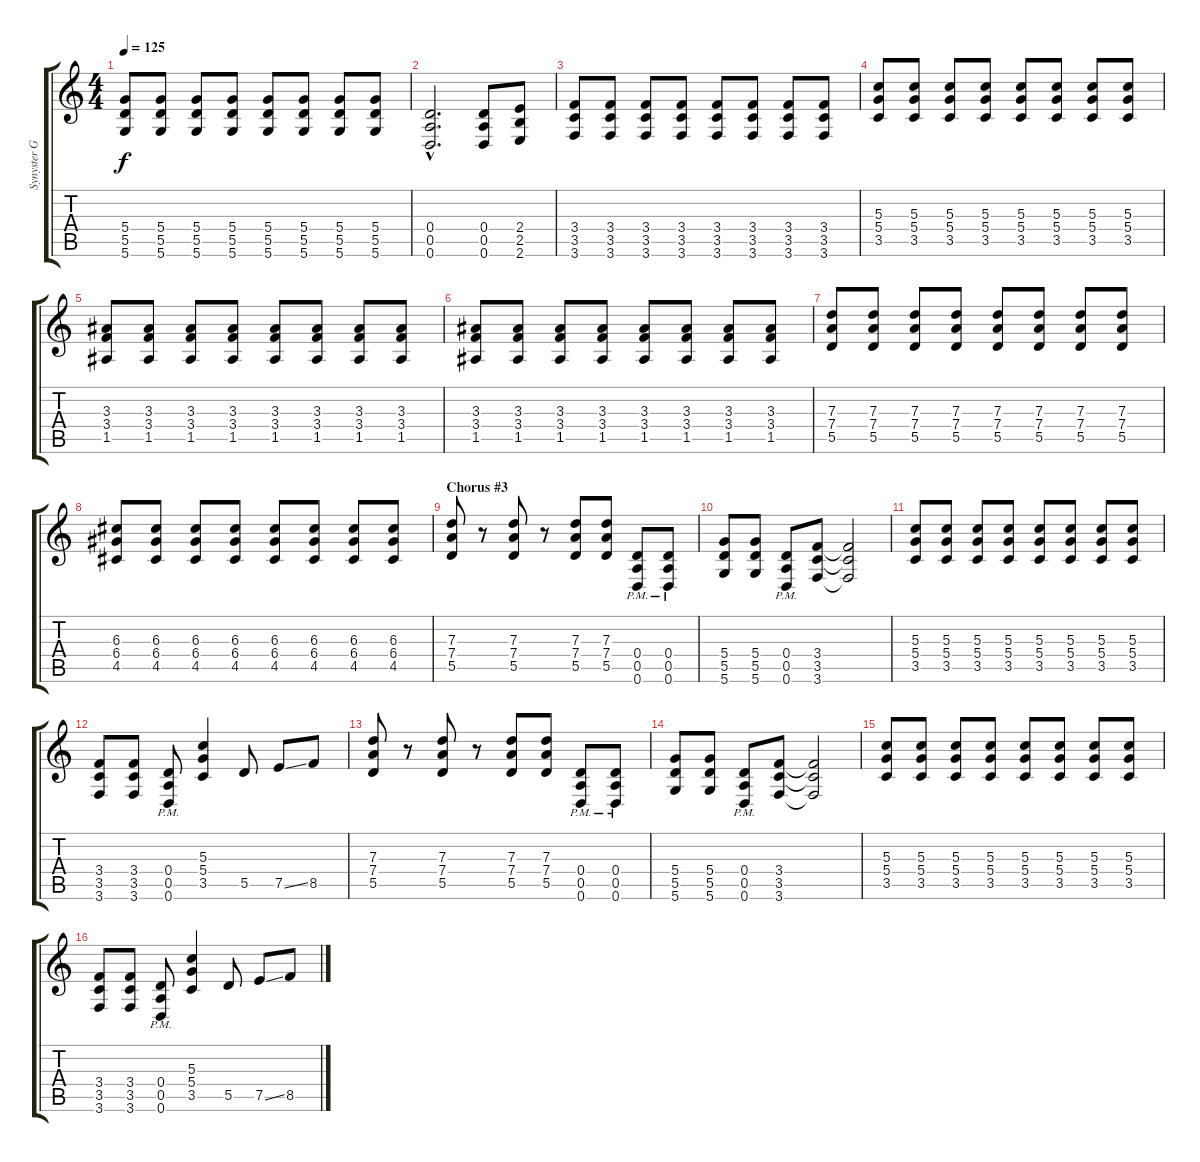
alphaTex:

\track ("Synyster Gates" "Synyster G") {instrument overdrivenguitar}
\staff {score tabs}
\tuning (E4 B3 G3 D3 A2 D2) {hide}
\ts (4 4)
\tempo 125
\clef g2
\ks c
(5.4 5.5 5.6).8{dy f} (5.4 5.5 5.6).8 (5.4 5.5 5.6).8 (5.4 5.5 5.6).8 (5.4 5.5 5.6).8 (5.4 5.5 5.6).8 (5.4 5.5 5.6).8 (5.4 5.5 5.6).8 |
(0.4{hac} 0.5{hac} 0.6{hac}).2{d} (0.4 0.5 0.6).8 (2.4 2.5 2.6).8 |
(3.4 3.5 3.6).8 (3.4 3.5 3.6).8 (3.4 3.5 3.6).8 (3.4 3.5 3.6).8 (3.4 3.5 3.6).8 (3.4 3.5 3.6).8 (3.4 3.5 3.6).8 (3.4 3.5 3.6).8 |
(5.3 5.4 3.5).8 (5.3 5.4 3.5).8 (5.3 5.4 3.5).8 (5.3 5.4 3.5).8 (5.3 5.4 3.5).8 (5.3 5.4 3.5).8 (5.3 5.4 3.5).8 (5.3 5.4 3.5).8 |
(3.3 3.4 1.5).8 (3.3 3.4 1.5).8 (3.3 3.4 1.5).8 (3.3 3.4 1.5).8 (3.3 3.4 1.5).8 (3.3 3.4 1.5).8 (3.3 3.4 1.5).8 (3.3 3.4 1.5).8 |
(3.3 3.4 1.5).8 (3.3 3.4 1.5).8 (3.3 3.4 1.5).8 (3.3 3.4 1.5).8 (3.3 3.4 1.5).8 (3.3 3.4 1.5).8 (3.3 3.4 1.5).8 (3.3 3.4 1.5).8 |
(7.3 7.4 5.5).8 (7.3 7.4 5.5).8 (7.3 7.4 5.5).8 (7.3 7.4 5.5).8 (7.3 7.4 5.5).8 (7.3 7.4 5.5).8 (7.3 7.4 5.5).8 (7.3 7.4 5.5).8 |
(6.3 6.4 4.5).8 (6.3 6.4 4.5).8 (6.3 6.4 4.5).8 (6.3 6.4 4.5).8 (6.3 6.4 4.5).8 (6.3 6.4 4.5).8 (6.3 6.4 4.5).8 (6.3 6.4 4.5).8 |
\section ("" "Chorus #3")
(7.3 7.4 5.5).8 r.8 (7.3 7.4 5.5).8 r.8 (7.3 7.4 5.5).8 (7.3 7.4 5.5).8 (0.4{pm} 0.5{pm} 0.6{pm}).8 (0.4{pm} 0.5{pm} 0.6{pm}).8 |
(5.4 5.5 5.6).8 (5.4 5.5 5.6).8 (0.4{pm} 0.5{pm} 0.6{pm}).8 (3.4 3.5 3.6).8 (3.4{t} 3.5{t} 3.6{t}).2 |
(5.3 5.4 3.5).8 (5.3 5.4 3.5).8 (5.3 5.4 3.5).8 (5.3 5.4 3.5).8 (5.3 5.4 3.5).8 (5.3 5.4 3.5).8 (5.3 5.4 3.5).8 (5.3 5.4 3.5).8 |
(3.4 3.5 3.6).8 (3.4 3.5 3.6).8 (0.4{pm} 0.5{pm} 0.6{pm}).8 (5.3 5.4 3.5).4 5.5.8 7.5{ss}.8 8.5.8 |
(7.3 7.4 5.5).8 r.8 (7.3 7.4 5.5).8 r.8 (7.3 7.4 5.5).8 (7.3 7.4 5.5).8 (0.4{pm} 0.5{pm} 0.6{pm}).8 (0.4{pm} 0.5{pm} 0.6{pm}).8 |
(5.4 5.5 5.6).8 (5.4 5.5 5.6).8 (0.4{pm} 0.5{pm} 0.6{pm}).8 (3.4 3.5 3.6).8 (3.4{t} 3.5{t} 3.6{t}).2 |
(5.3 5.4 3.5).8 (5.3 5.4 3.5).8 (5.3 5.4 3.5).8 (5.3 5.4 3.5).8 (5.3 5.4 3.5).8 (5.3 5.4 3.5).8 (5.3 5.4 3.5).8 (5.3 5.4 3.5).8 |
(3.4 3.5 3.6).8 (3.4 3.5 3.6).8 (0.4{pm} 0.5{pm} 0.6{pm}).8 (5.3 5.4 3.5).4 5.5.8 7.5{ss}.8 8.5.8
